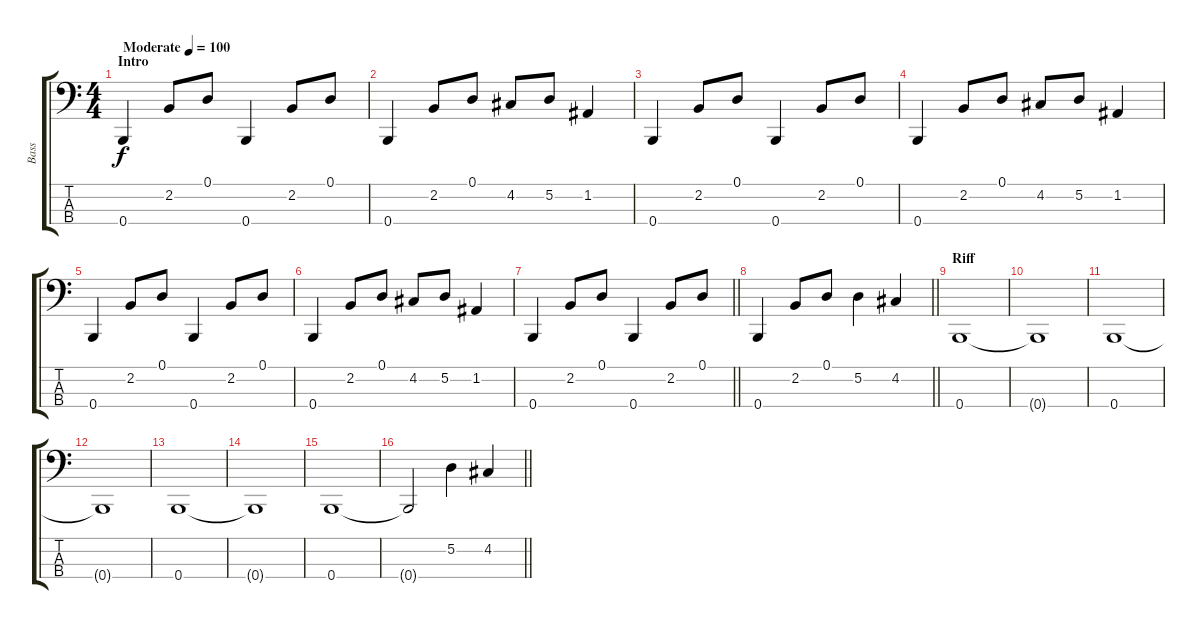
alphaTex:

\track ("Bass" "Bass") {instrument electricbassfinger}
\staff {score tabs}
\tuning (D2 A1 E1 B0) {hide}
\ts (4 4)
\section ("" "Intro")
\tempo (100 "Moderate")
\clef f4
\ks c
0.4.4{dy f instrument electricbassfinger} 2.2.8 0.1.8 0.4.4 2.2.8 0.1.8 |
0.4.4 2.2.8 0.1.8 4.2.8 5.2.8 1.2.4 |
0.4.4 2.2.8 0.1.8 0.4.4 2.2.8 0.1.8 |
0.4.4 2.2.8 0.1.8 4.2.8 5.2.8 1.2.4 |
0.4.4 2.2.8 0.1.8 0.4.4 2.2.8 0.1.8 |
0.4.4 2.2.8 0.1.8 4.2.8 5.2.8 1.2.4 |
\barLineRight lightlight
0.4.4 2.2.8 0.1.8 0.4.4 2.2.8 0.1.8 |
\section ("" "")
\barLineRight lightlight
0.4.4 2.2.8 0.1.8 5.2.4 4.2.4 |
\section ("" "Riff")
0.4.1 |
0.4{t}.1 |
0.4.1 |
0.4{t}.1 |
0.4.1 |
0.4{t}.1 |
0.4.1 |
\barLineRight lightlight
0.4{t}.2 5.2.4 4.2.4
